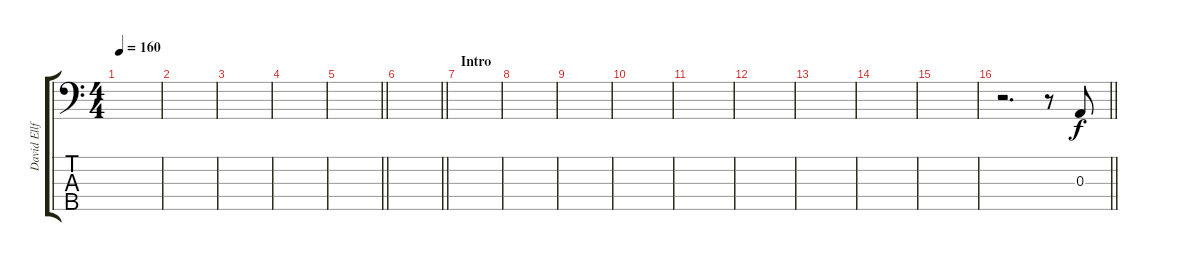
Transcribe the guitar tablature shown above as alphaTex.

\track ("David Ellfson" "David Ellf") {instrument electricbasspick}
\staff {score tabs}
\tuning (G2 D2 A1 E1 B0) {hide}
\ts (4 4)
\tempo 160
\clef f4
\ks c
|
|
|
|
\barLineRight lightlight
|
\barLineRight lightlight
|
\section ("" "Intro")
|
|
|
|
|
|
|
|
|
\barLineRight lightlight
r.2{d} r.8 0.3.8
